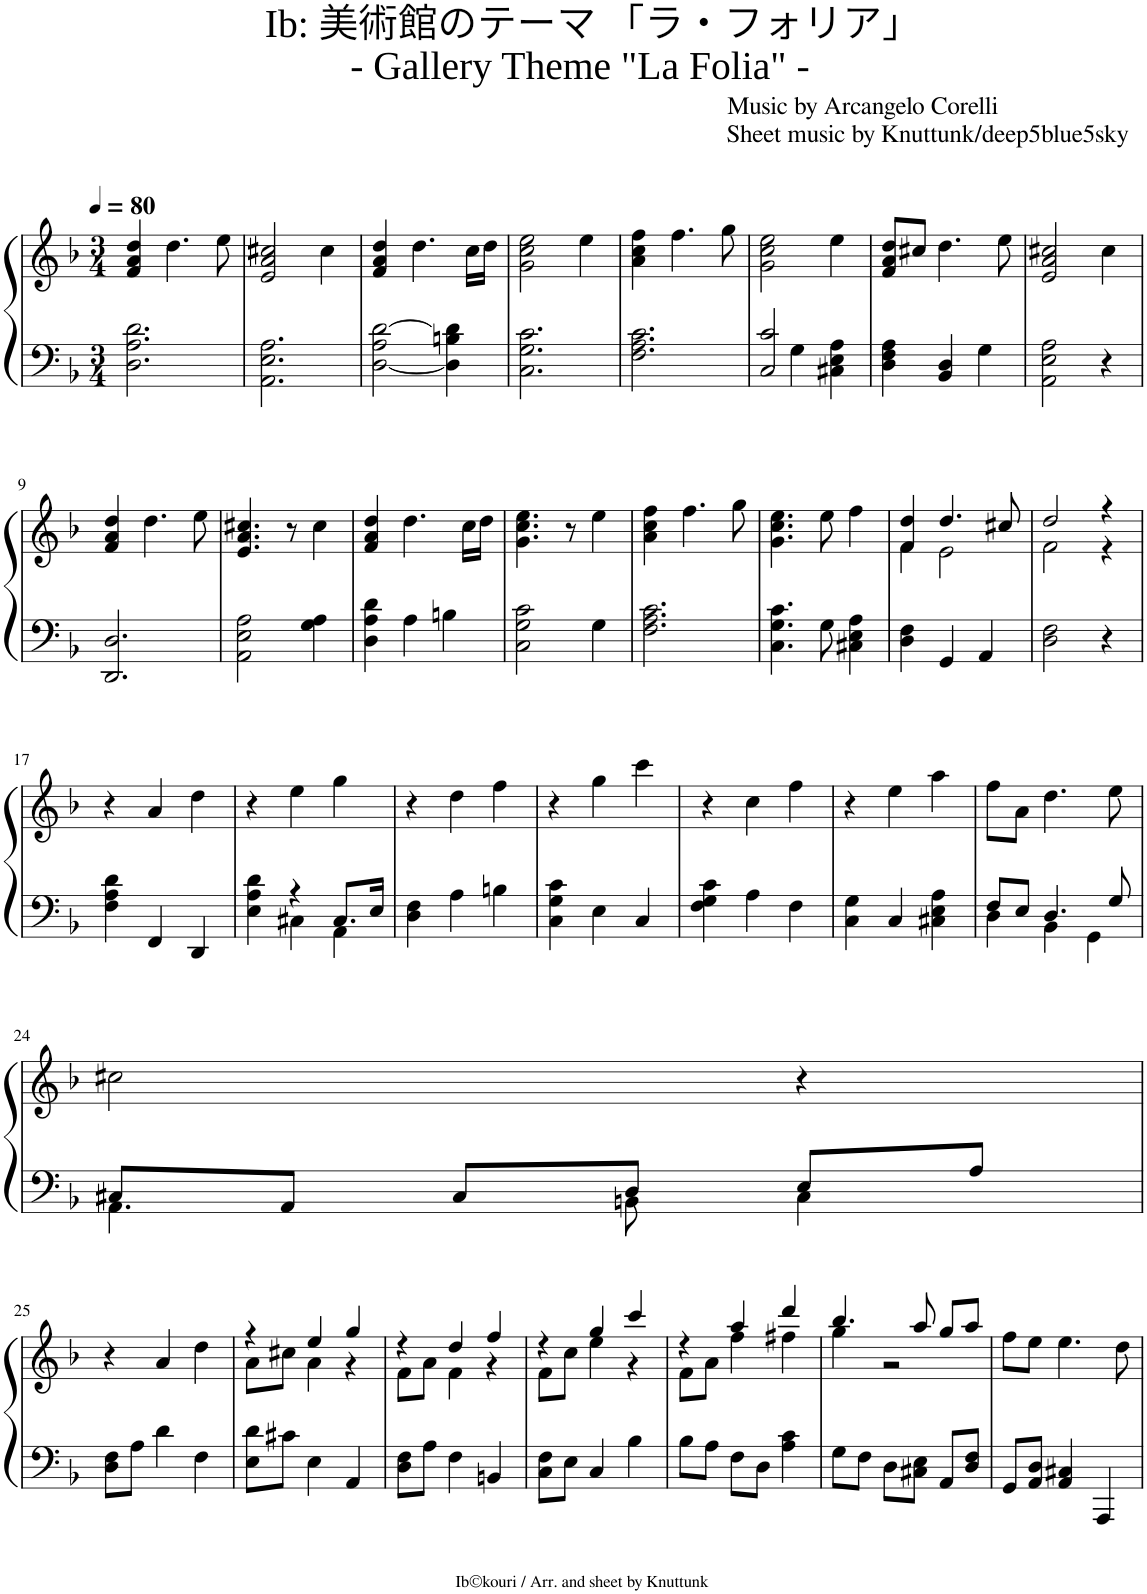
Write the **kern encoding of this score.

**kern	**kern
*part1	*part1
*staff2	*staff1
*I"Klavier	*
*I'Klav.	*
*clefF4	*clefG2
*k[b-]	*k[b-]
*M3/4	*M3/4
*MM80	*MM80
=1	=1
2.D\ 2.A\ 2.d\	4f/ 4a/ 4dd/
.	4.dd\
.	8ee\
=2	=2
2.AA\ 2.E\ 2.A\	2e/ 2a/ 2cc#X/
.	4cc#\
=3	=3
[2D\ 2A\ [2d\	4f/ 4a/ 4dd/
.	4.dd\
4D\] 4Bn\ 4d\]	.
.	16cc\LL
.	16dd\JJ
=4	=4
2.C\ 2.G\ 2.c\	2g\ 2cc\ 2ee\
.	4ee\
=5	=5
2.F\ 2.A\ 2.c\	4a\ 4cc\ 4ff\
.	4.ff\
.	8gg\
=6	=6
*^	*
2C/ 2c/	4ryy	2g\ 2cc\ 2ee\
.	4G\	.
4C#X\ 4E\ 4A\	4ryy	4ee\
*v	*v	*
=7	=7
4D\ 4F\ 4A\	8f/ 8a/ 8dd/L
.	8cc#X/J
4BB-/ 4D/	4.dd\
4G\	.
.	8ee\
=8	=8
2AA\ 2E\ 2A\	2e/ 2a/ 2cc#X/
4r	4cc#\
!!LO:LB:g=z
=9	=9
2.DD/ 2.D/	4f/ 4a/ 4dd/
.	4.dd\
.	8ee\
=10	=10
2AA\ 2E\ 2A\	4.e/ 4.a/ 4.cc#X/
.	8r
4G\ 4A\	4cc#\
=11	=11
4D\ 4A\ 4d\	4f/ 4a/ 4dd/
4A\	4.dd\
4Bn\	.
.	16cc\LL
.	16dd\JJ
=12	=12
2C\ 2G\ 2c\	4.g\ 4.cc\ 4.ee\
.	8r
4G\	4ee\
=13	=13
2.F\ 2.A\ 2.c\	4a\ 4cc\ 4ff\
.	4.ff\
.	8gg\
=14	=14
4.C\ 4.G\ 4.c\	4.g\ 4.cc\ 4.ee\
8G\	8ee\
4C#X\ 4E\ 4A\	4ff\
=15	=15
*	*^
4D\ 4F\	4f/ 4dd/	4f\
4GG/	4.dd/	2e\
4AA/	.	.
.	8cc#X/	.
=16	=16	=16
2D\ 2F\	2dd/	2f\
4r	4r	4r
*	*v	*v
!!LO:LB:g=z
=17	=17
4F\ 4A\ 4d\	4r
4FF/	4a/
4DD/	4dd\
=18	=18
*^	*
4E\ 4A\ 4d\	4ryy	4r
4r	4C#X\	4ee\
8.C#/L	4AA\	4gg\
16E/Jk	.	.
*v	*v	*
=19	=19
4D\ 4F\	4r
4A\	4dd\
4Bn\	4ff\
=20	=20
4C\ 4G\ 4c\	4r
4E\	4gg\
4C/	4ccc\
=21	=21
4F\ 4G\ 4c\	4r
4A\	4cc\
4F\	4ff\
=22	=22
4C\ 4G\	4r
4C/	4ee\
4C#X\ 4E\ 4A\	4aa\
=23	=23
*^	*
8F/L	4D\	8ff\L
8E/J	.	8a\J
4.D/	4BB-\	4.dd\
.	4GG\	.
8G/	.	8ee\
!!LO:LB:g=z
=24	=24	=24
8C#X/L	4.AA\	2cc#X\
8AA/J	.	.
8C#/L	.	.
8D/J	8BBn\	.
8E/L	4C#\	4r
8A/J	.	.
*v	*v	*
!!LO:LB:g=z
=25	=25
8D\ 8F\L	4r
8A\J	.
4d\	4a/
4F\	4dd\
=26	=26
*	*^
8E\ 8d\L	4r	8a\L
8c#X\J	.	8cc#X\J
4E\	4ee/	4a\
4AA/	4gg/	4r
=27	=27	=27
8D\ 8F\L	4r	8f\L
8A\J	.	8a\J
4F\	4dd/	4f\
4BBn/	4ff/	4r
=28	=28	=28
8C\ 8F\L	4r	8f\L
8E\J	.	8cc\J
4C/	4gg/	4ee\
4B-\	4ccc/	4r
=29	=29	=29
8B-\L	4r	8f\L
8A\J	.	8a\J
8F\L	4aa/	4ff\
8D\J	.	.
4A\ 4c\	4ddd/	4ff#X\
=30	=30	=30
8G\L	4.bb-/	4gg\
8F\J	.	.
8D\L	.	2r
8C#X\ 8E\J	8aa/	.
8AA/L	8gg/L	.
8D/ 8F/J	8aa/J	.
*	*v	*v
=31	=31
8GG/L	8ff\L
8AA/ 8D/J	8ee\J
4AA/ 4C#X/	4.ee\
4AAA/	.
.	8dd\
=	=
*-	*-
